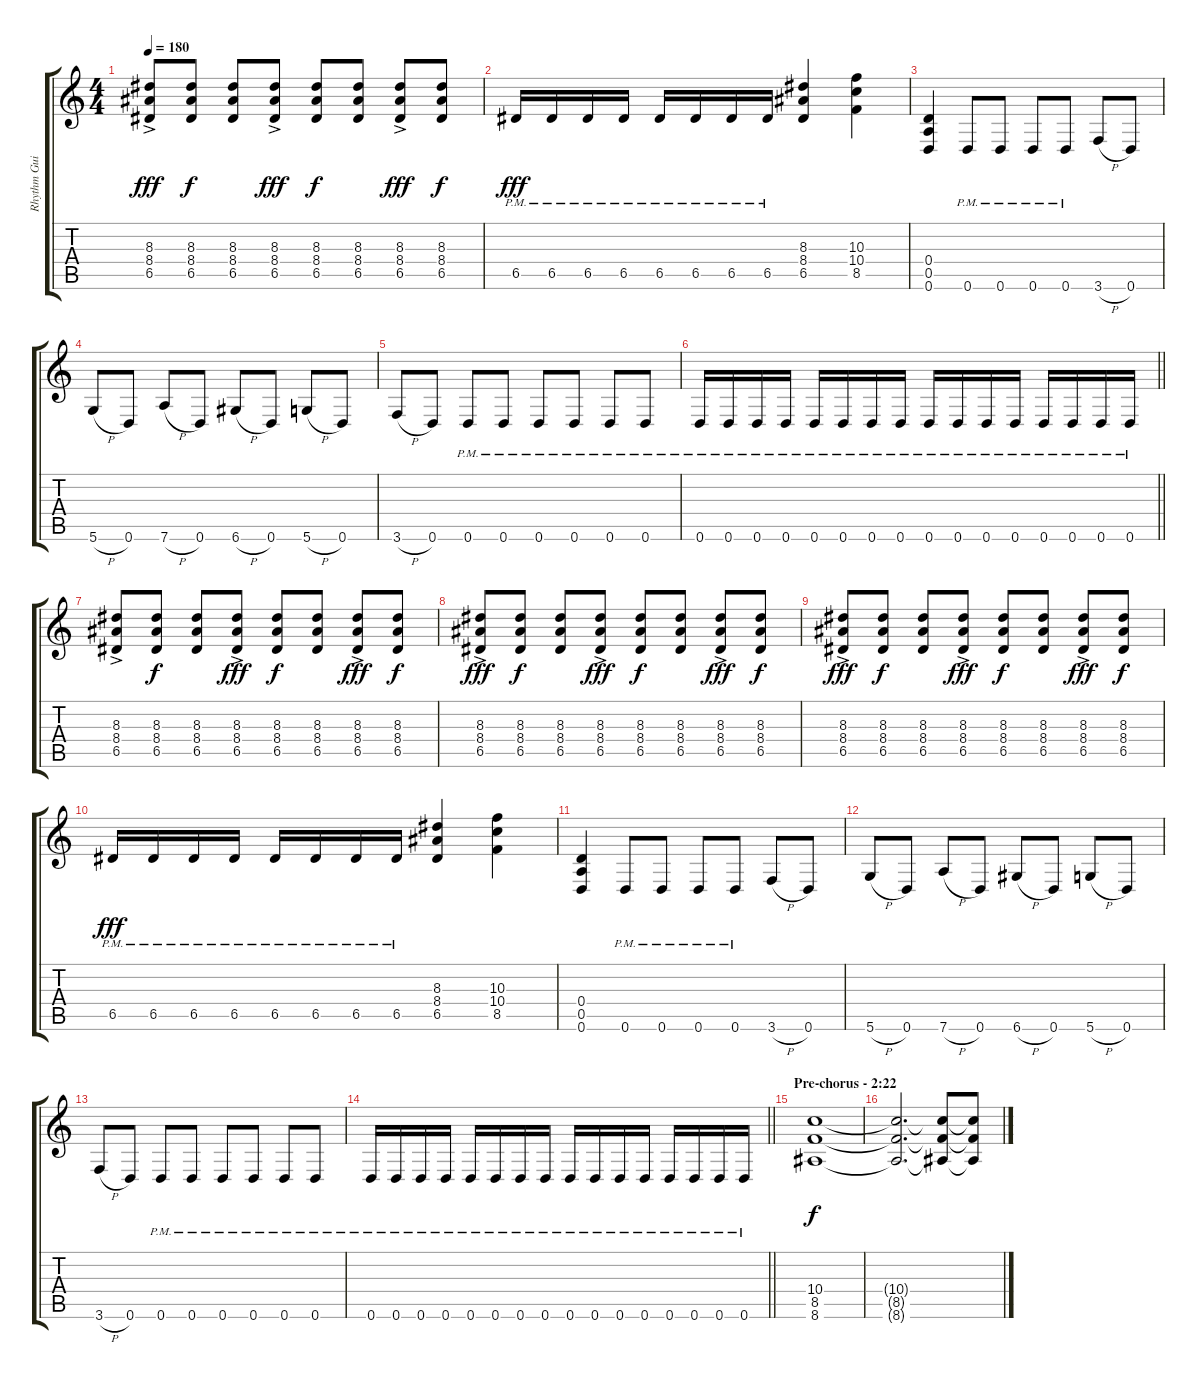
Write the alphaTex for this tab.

\track ("Rhythm Guitar 2" "Rhythm Gui") {instrument distortionguitar}
\staff {score tabs}
\tuning (E4 B3 G3 D3 A2 D2) {hide}
\ts (4 4)
\tempo 180
\clef g2
\ks c
(8.3{ac} 8.4{ac} 6.5{ac}).8{dy fff} (8.3 8.4 6.5).8{dy f} (8.3 8.4 6.5).8 (8.3{ac} 8.4{ac} 6.5{ac}).8{dy fff} (8.3 8.4 6.5).8{dy f} (8.3 8.4 6.5).8 (8.3{ac} 8.4{ac} 6.5{ac}).8{dy fff} (8.3 8.4 6.5).8{dy f} |
6.5{pm}.16{dy fff} 6.5{pm}.16 6.5{pm}.16 6.5{pm}.16 6.5{pm}.16 6.5{pm}.16 6.5{pm}.16 6.5{pm}.16 (8.3 8.4 6.5).4 (10.3 10.4 8.5).4 |
(0.4 0.5 0.6).4 0.6{pm}.8 0.6{pm}.8 0.6{pm}.8 0.6{pm}.8 3.6{h}.8 0.6.8 |
5.6{h}.8 0.6.8 7.6{h}.8 0.6.8 6.6{h}.8 0.6.8 5.6{h}.8 0.6.8 |
3.6{h}.8 0.6.8 0.6{pm}.8 0.6{pm}.8 0.6{pm}.8 0.6{pm}.8 0.6{pm}.8 0.6{pm}.8 |
\barLineRight lightlight
0.6{pm}.16 0.6{pm}.16 0.6{pm}.16 0.6{pm}.16 0.6{pm}.16 0.6{pm}.16 0.6{pm}.16 0.6{pm}.16 0.6{pm}.16 0.6{pm}.16 0.6{pm}.16 0.6{pm}.16 0.6{pm}.16 0.6{pm}.16 0.6{pm}.16 0.6{pm}.16 |
(8.3{ac} 8.4{ac} 6.5{ac}).8 (8.3 8.4 6.5).8{dy f} (8.3 8.4 6.5).8 (8.3{ac} 8.4{ac} 6.5{ac}).8{dy fff} (8.3 8.4 6.5).8{dy f} (8.3 8.4 6.5).8 (8.3{ac} 8.4{ac} 6.5{ac}).8{dy fff} (8.3 8.4 6.5).8{dy f} |
(8.3{ac} 8.4{ac} 6.5{ac}).8{dy fff} (8.3 8.4 6.5).8{dy f} (8.3 8.4 6.5).8 (8.3{ac} 8.4{ac} 6.5{ac}).8{dy fff} (8.3 8.4 6.5).8{dy f} (8.3 8.4 6.5).8 (8.3{ac} 8.4{ac} 6.5{ac}).8{dy fff} (8.3 8.4 6.5).8{dy f} |
(8.3{ac} 8.4{ac} 6.5{ac}).8{dy fff} (8.3 8.4 6.5).8{dy f} (8.3 8.4 6.5).8 (8.3{ac} 8.4{ac} 6.5{ac}).8{dy fff} (8.3 8.4 6.5).8{dy f} (8.3 8.4 6.5).8 (8.3{ac} 8.4{ac} 6.5{ac}).8{dy fff} (8.3 8.4 6.5).8{dy f} |
6.5{pm}.16{dy fff} 6.5{pm}.16 6.5{pm}.16 6.5{pm}.16 6.5{pm}.16 6.5{pm}.16 6.5{pm}.16 6.5{pm}.16 (8.3 8.4 6.5).4 (10.3 10.4 8.5).4 |
(0.4 0.5 0.6).4 0.6{pm}.8 0.6{pm}.8 0.6{pm}.8 0.6{pm}.8 3.6{h}.8 0.6.8 |
5.6{h}.8 0.6.8 7.6{h}.8 0.6.8 6.6{h}.8 0.6.8 5.6{h}.8 0.6.8 |
3.6{h}.8 0.6.8 0.6{pm}.8 0.6{pm}.8 0.6{pm}.8 0.6{pm}.8 0.6{pm}.8 0.6{pm}.8 |
\barLineRight lightlight
0.6{pm}.16 0.6{pm}.16 0.6{pm}.16 0.6{pm}.16 0.6{pm}.16 0.6{pm}.16 0.6{pm}.16 0.6{pm}.16 0.6{pm}.16 0.6{pm}.16 0.6{pm}.16 0.6{pm}.16 0.6{pm}.16 0.6{pm}.16 0.6{pm}.16 0.6{pm}.16 |
\section ("" "Pre-chorus - 2:22")
(10.4 8.5 8.6).1{dy f} |
(10.4{t} 8.5{t} 8.6{t}).2{d} (10.4{t} 8.5{t} 8.6{t}).8 (10.4{ss t} 8.5{ss t} 8.6{ss t}).8
